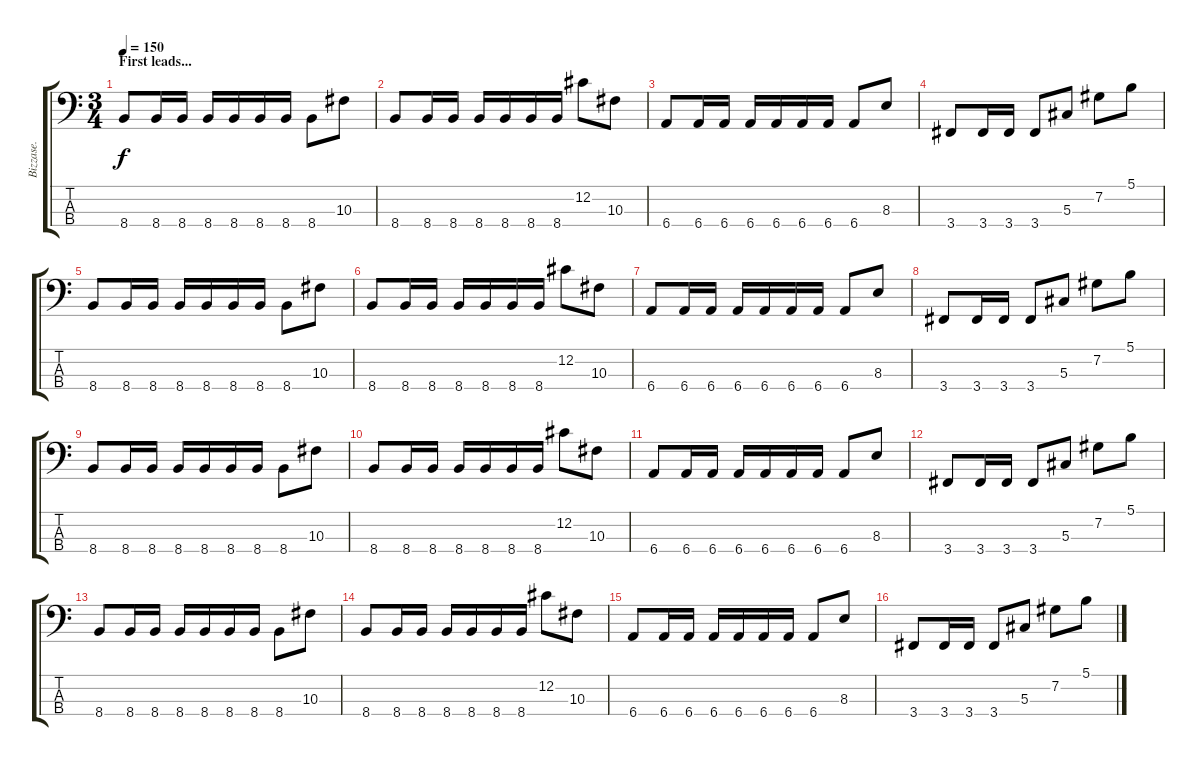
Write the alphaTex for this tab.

\track ("Bizzase." "Bizzase.") {instrument electricbasspick}
\staff {score tabs}
\tuning (Gb2 Db2 Ab1 Eb1) {hide}
\ts (3 4)
\section ("" "First leads...")
\tempo 150
\clef f4
\ks c
8.4.8{dy f} 8.4.16 8.4.16 8.4.16 8.4.16 8.4.16 8.4.16 8.4.8 10.3.8 |
8.4.8 8.4.16 8.4.16 8.4.16 8.4.16 8.4.16 8.4.16 12.2.8 10.3.8 |
6.4.8 6.4.16 6.4.16 6.4.16 6.4.16 6.4.16 6.4.16 6.4.8 8.3.8 |
3.4.8 3.4.16 3.4.16 3.4.8 5.3.8 7.2.8 5.1.8 |
8.4.8 8.4.16 8.4.16 8.4.16 8.4.16 8.4.16 8.4.16 8.4.8 10.3.8 |
8.4.8 8.4.16 8.4.16 8.4.16 8.4.16 8.4.16 8.4.16 12.2.8 10.3.8 |
6.4.8 6.4.16 6.4.16 6.4.16 6.4.16 6.4.16 6.4.16 6.4.8 8.3.8 |
3.4.8 3.4.16 3.4.16 3.4.8 5.3.8 7.2.8 5.1.8 |
8.4.8 8.4.16 8.4.16 8.4.16 8.4.16 8.4.16 8.4.16 8.4.8 10.3.8 |
8.4.8 8.4.16 8.4.16 8.4.16 8.4.16 8.4.16 8.4.16 12.2.8 10.3.8 |
6.4.8 6.4.16 6.4.16 6.4.16 6.4.16 6.4.16 6.4.16 6.4.8 8.3.8 |
3.4.8 3.4.16 3.4.16 3.4.8 5.3.8 7.2.8 5.1.8 |
8.4.8 8.4.16 8.4.16 8.4.16 8.4.16 8.4.16 8.4.16 8.4.8 10.3.8 |
8.4.8 8.4.16 8.4.16 8.4.16 8.4.16 8.4.16 8.4.16 12.2.8 10.3.8 |
6.4.8 6.4.16 6.4.16 6.4.16 6.4.16 6.4.16 6.4.16 6.4.8 8.3.8 |
3.4.8 3.4.16 3.4.16 3.4.8 5.3.8 7.2.8 5.1{sl}.8
